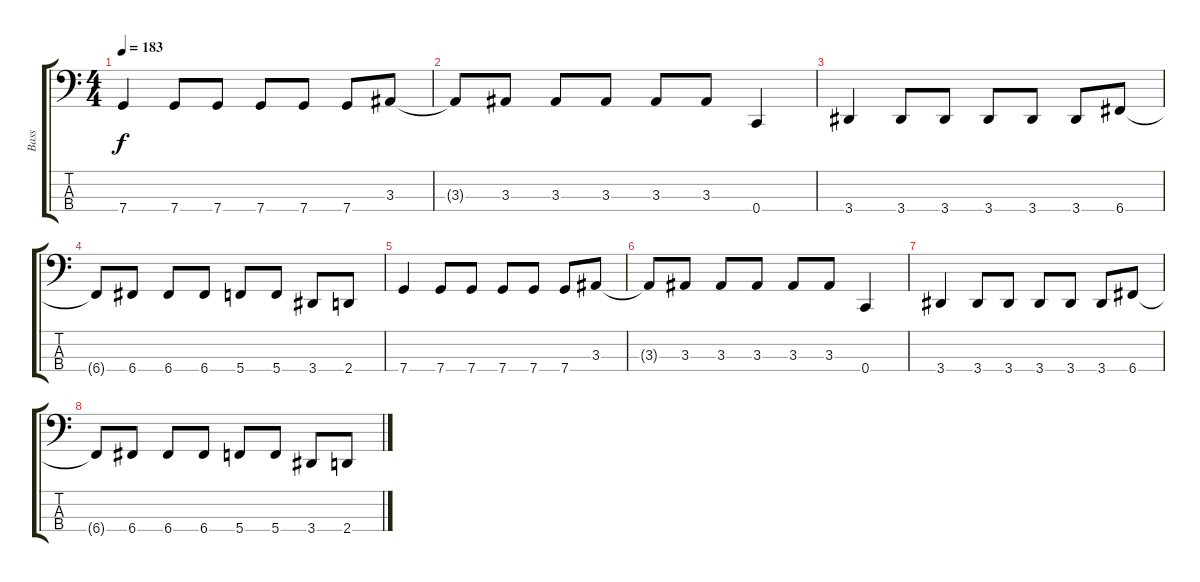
\track ("Bass" "Bass") {instrument electricbasspick}
\staff {score tabs}
\tuning (F2 C2 G1 C1) {hide}
\ts (4 4)
\tempo 183
\clef f4
\ks aminor
7.4.4{dy f} 7.4.8 7.4.8 7.4.8 7.4.8 7.4.8 3.3.8 |
3.3{t}.8 3.3.8 3.3.8 3.3.8 3.3.8 3.3.8 0.4.4 |
3.4.4 3.4.8 3.4.8 3.4.8 3.4.8 3.4.8 6.4.8 |
6.4{t}.8 6.4.8 6.4.8 6.4.8 5.4.8 5.4.8 3.4.8 2.4.8 |
7.4.4 7.4.8 7.4.8 7.4.8 7.4.8 7.4.8 3.3.8 |
3.3{t}.8 3.3.8 3.3.8 3.3.8 3.3.8 3.3.8 0.4.4 |
3.4.4 3.4.8 3.4.8 3.4.8 3.4.8 3.4.8 6.4.8 |
6.4{t}.8 6.4.8 6.4.8 6.4.8 5.4.8 5.4.8 3.4.8 2.4.8
